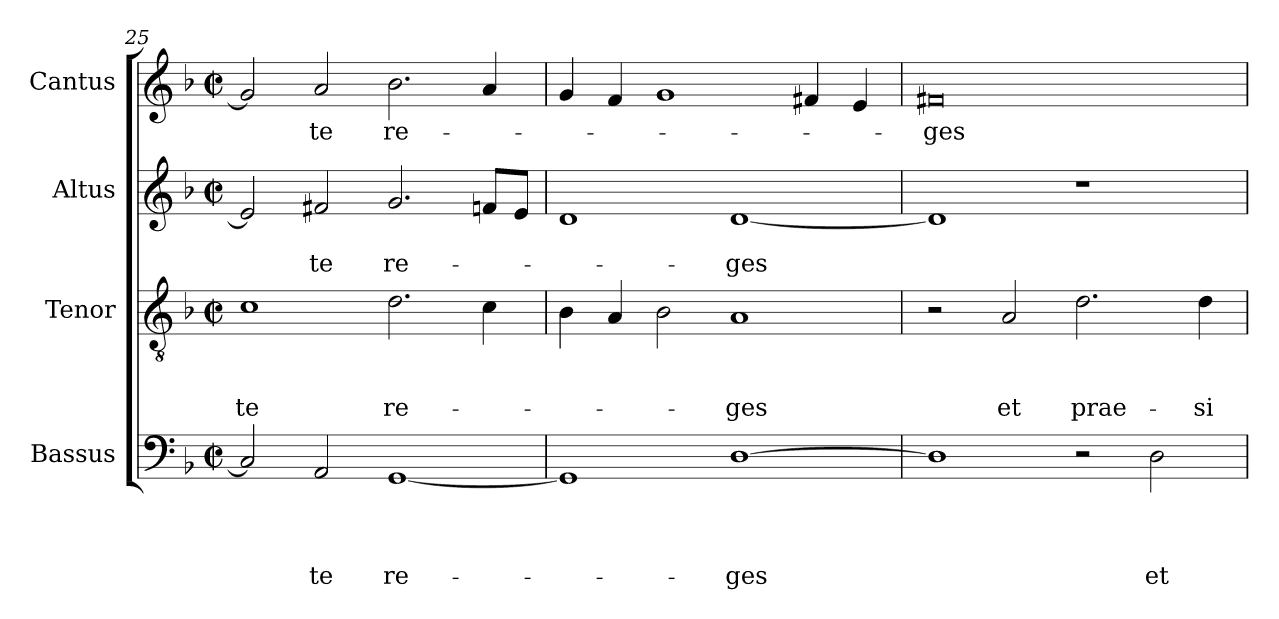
**kern	**text	**text	**text	**text	**kern	**text	**text	**text	**kern	**text	**text	**kern	**text
*part4	*part4	*part4	*part4	*part4	*part3	*part3	*part3	*part3	*part2	*part2	*part2	*part1	*part1
*staff4	*staff4	*staff4	*staff4	*staff4	*staff3	*staff3	*staff3	*staff3	*staff2	*staff2	*staff2	*staff1	*staff1
*I"Bassus	*	*	*	*	*I"Tenor	*	*	*	*I"Altus	*	*	*I"Cantus	*
*clefF4	*	*	*	*	*clefGv2	*	*	*	*clefG2	*	*	*clefG2	*
*k[b-]	*	*	*	*	*k[b-]	*	*	*	*k[b-]	*	*	*k[b-]	*
*F:	*	*	*	*	*F:	*	*	*	*F:	*	*	*F:	*
*M2/2	*	*	*	*	*M2/2	*	*	*	*M2/2	*	*	*M2/2	*
*met(c|)	*	*	*	*	*met(c|)	*	*	*	*met(c|)	*	*	*met(c|)	*
=25	=25	=25	=25	=25	=25	=25	=25	=25	=25	=25	=25	=25	=25
!	!	!	!	!	!	!	!	!LO:LY:b	!	!	!	!	!
2C/]	.	.	.	.	1c	.	.	-te	2e/]	.	.	2g/]	.
!	!	!	!	!LO:LY:b	!	!	!	!	!	!	!LO:LY:b	!	!LO:LY:b
2AA/	.	.	.	-te	.	.	.	.	2f#X/	.	-te	2a/	-te
!	!	!	!	!LO:LY:b	!	!	!	!LO:LY:b	!	!	!LO:LY:b	!	!LO:LY:b
[<1GG	.	.	.	re-	2.d\	.	.	re-	2.g/	.	re-	2.b-\	re-
.	.	.	.	.	4c\	.	.	.	8f/L	.	.	4a/	.
.	.	.	.	.	.	.	.	.	8e/J	.	.	.	.
=26	=26	=26	=26	=26	=26	=26	=26	=26	=26	=26	=26	=26	=26
1GG]	.	.	.	.	4B-\	.	.	.	1d	.	.	4g/	.
.	.	.	.	.	4A/	.	.	.	.	.	.	4f/	.
.	.	.	.	.	2B-\	.	.	.	.	.	.	1g	.
!	!	!	!	!LO:LY:b	!	!	!	!LO:LY:b	!	!	!LO:LY:b	!	!
[>1D	.	.	.	-ges	1A	.	.	-ges	[<1d	.	-ges	.	.
.	.	.	.	.	.	.	.	.	.	.	.	4f#X/	.
.	.	.	.	.	.	.	.	.	.	.	.	4e/	.
=27	=27	=27	=27	=27	=27	=27	=27	=27	=27	=27	=27	=27	=27
!	!	!	!	!	!	!	!	!	!	!	!	!	!LO:LY:b
1D]	.	.	.	.	2r	.	.	.	1d]	.	.	0f#X	-ges
!	!	!	!	!	!	!	!	!LO:LY:b	!	!	!	!	!
.	.	.	.	.	2A/	.	.	et	.	.	.	.	.
!	!	!	!	!	!	!	!	!LO:LY:b	!	!	!	!	!
2r	.	.	.	.	2.d\	.	.	prae-	1r	.	.	.	.
!	!	!	!	!LO:LY:b	!	!	!	!	!	!	!	!	!
2D\	.	.	.	et	.	.	.	.	.	.	.	.	.
!	!	!	!	!	!	!	!	!LO:LY:b	!	!	!	!	!
.	.	.	.	.	4d\	.	.	-si-	.	.	.	.	.
=	=	=	=	=	=	=	=	=	=	=	=	=	=
*-	*-	*-	*-	*-	*-	*-	*-	*-	*-	*-	*-	*-	*-
